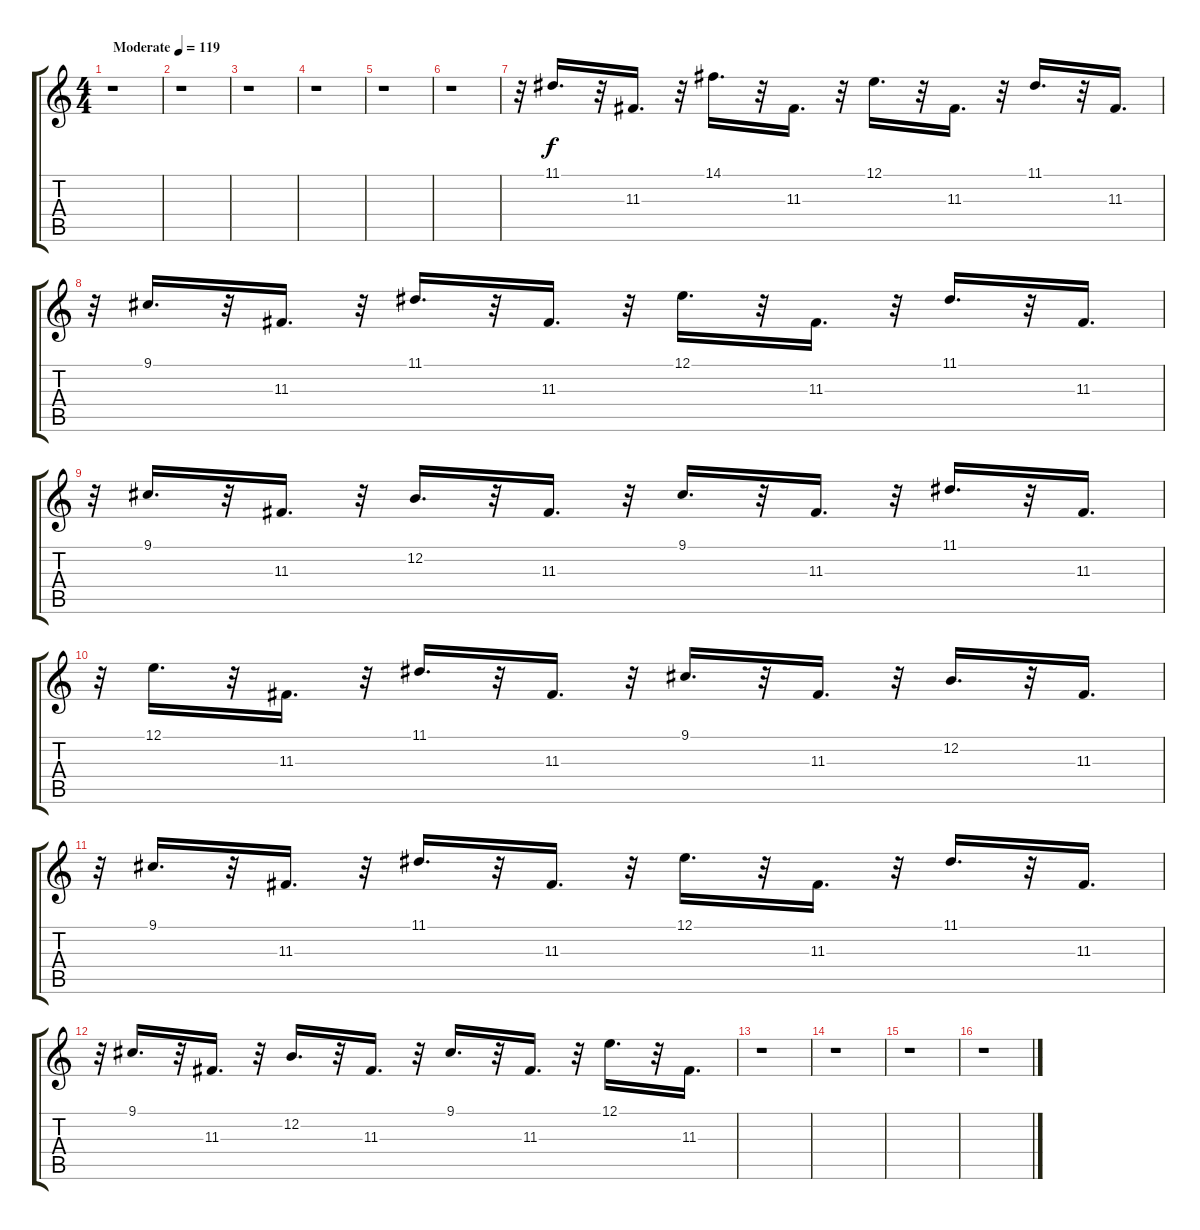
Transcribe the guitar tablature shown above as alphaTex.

\track "" {instrument musicbox}
\staff {score tabs}
\tuning (E4 B3 G3 D3 A2 E2) {hide}
\ts (4 4)
\tempo (119 "Moderate")
\clef g2
\ks c
r.1{dy f instrument musicbox} |
r.1 |
r.1 |
r.1 |
r.1 |
r.1 |
r.32 11.1.16{d} r.32 11.3.16{d} r.32 14.1.16{d} r.32 11.3.16{d} r.32 12.1.16{d} r.32 11.3.16{d} r.32 11.1.16{d} r.32 11.3.16{d} |
r.32 9.1.16{d} r.32 11.3.16{d} r.32 11.1.16{d} r.32 11.3.16{d} r.32 12.1.16{d} r.32 11.3.16{d} r.32 11.1.16{d} r.32 11.3.16{d} |
r.32 9.1.16{d} r.32 11.3.16{d} r.32 12.2.16{d} r.32 11.3.16{d} r.32 9.1.16{d} r.32 11.3.16{d} r.32 11.1.16{d} r.32 11.3.16{d} |
r.32 12.1.16{d} r.32 11.3.16{d} r.32 11.1.16{d} r.32 11.3.16{d} r.32 9.1.16{d} r.32 11.3.16{d} r.32 12.2.16{d} r.32 11.3.16{d} |
r.32 9.1.16{d} r.32 11.3.16{d} r.32 11.1.16{d} r.32 11.3.16{d} r.32 12.1.16{d} r.32 11.3.16{d} r.32 11.1.16{d} r.32 11.3.16{d} |
r.32 9.1.16{d} r.32 11.3.16{d} r.32 12.2.16{d} r.32 11.3.16{d} r.32 9.1.16{d} r.32 11.3.16{d} r.32 12.1.16{d} r.32 11.3.16{d} |
r.1 |
r.1 |
r.1 |
r.1
